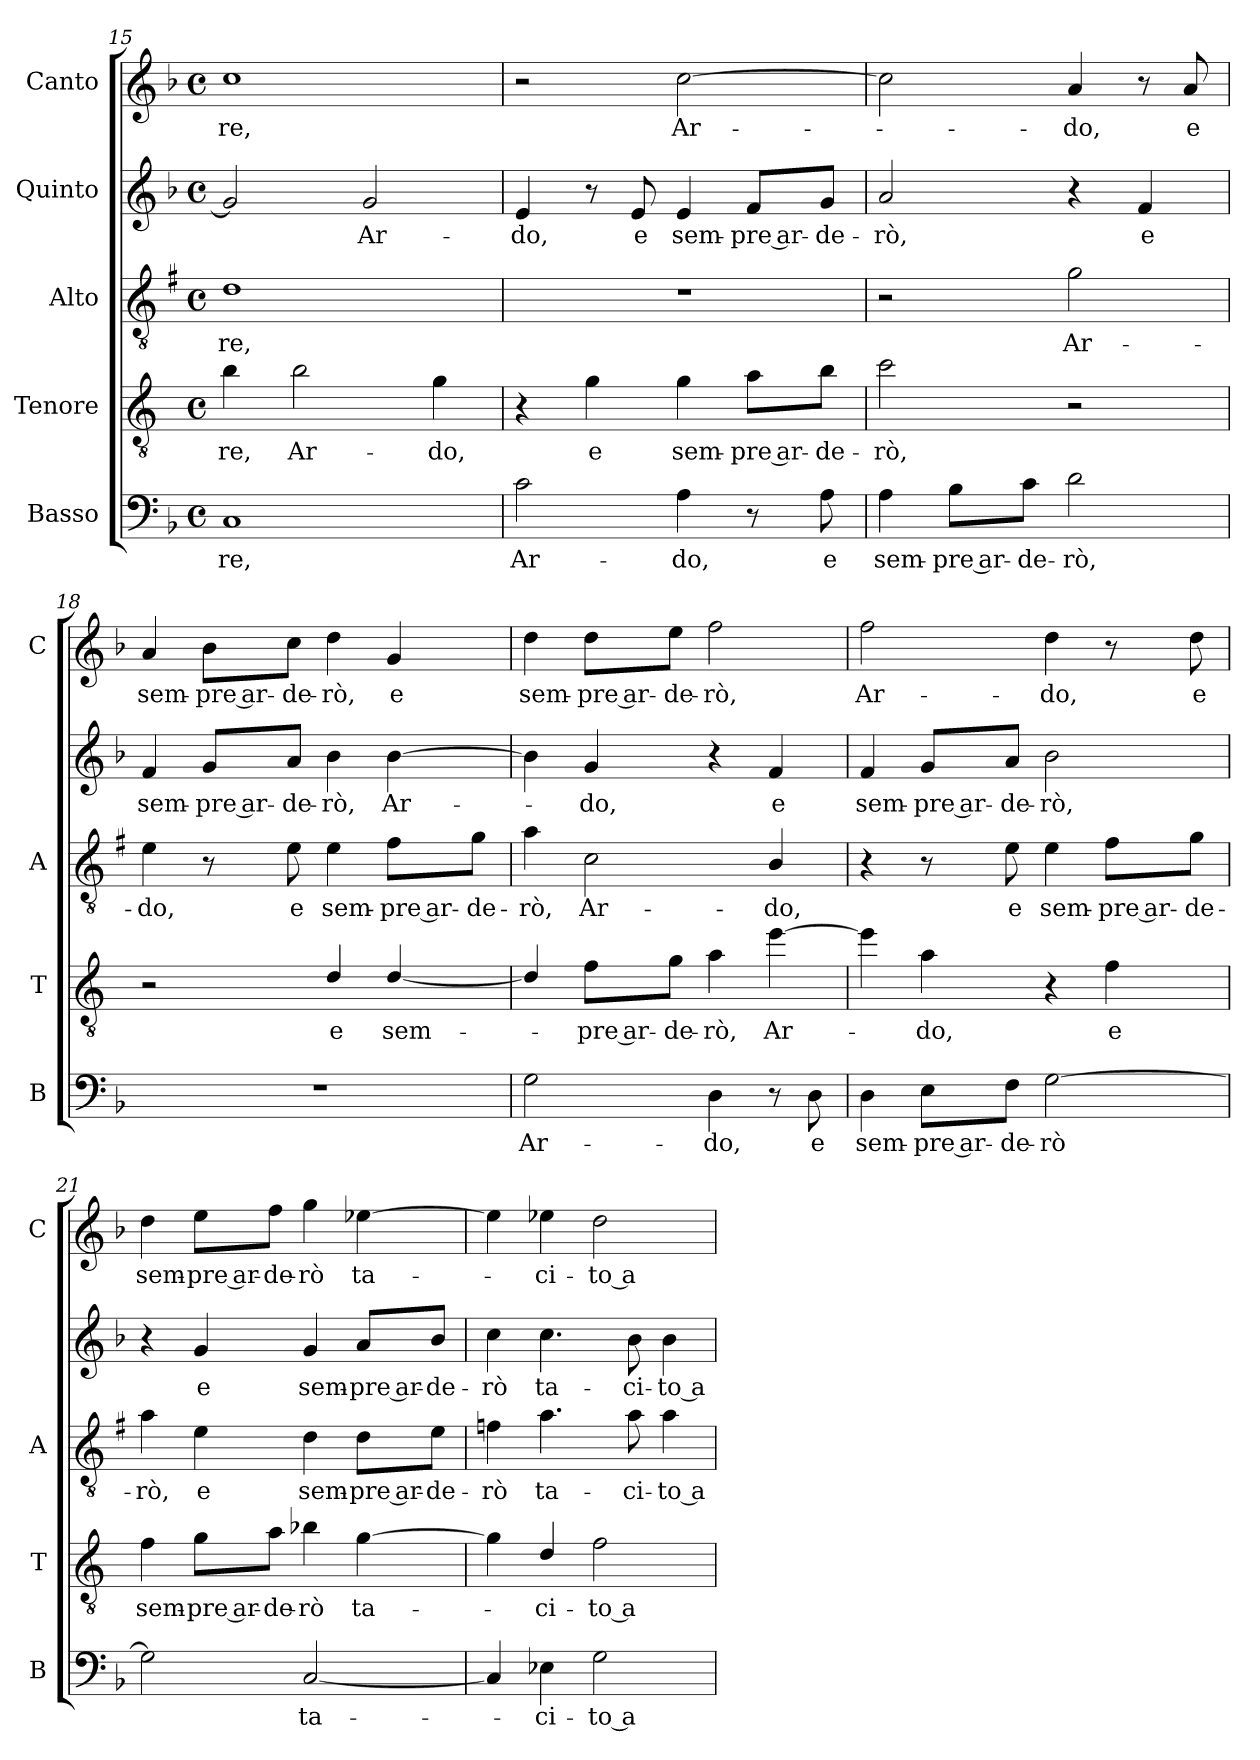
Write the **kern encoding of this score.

**kern	**text	**kern	**text	**kern	**text	**kern	**text	**kern	**text
*part5	*part5	*part4	*part4	*part3	*part3	*part2	*part2	*part1	*part1
*staff5	*staff5	*staff4	*staff4	*staff3	*staff3	*staff2	*staff2	*staff1	*staff1
*I"Basso	*	*I"Tenore	*	*I"Alto	*	*I"Quinto	*	*I"Canto	*
*I'B	*	*I'T	*	*I'A	*	*	*	*I'C	*
*clefF4	*	*clefGv2	*	*clefGv2	*	*clefG2	*	*clefG2	*
*	*	*ITrd4c7	*	*ITrd1c2	*	*	*	*	*
*k[b-]	*	*k[b-]	*	*k[b-]	*	*k[b-]	*	*k[b-]	*
*F:	*	*F:	*	*F:	*	*F:	*	*F:	*
*M4/4	*	*M4/4	*	*M4/4	*	*M4/4	*	*M4/4	*
*met(c)	*	*met(c)	*	*met(c)	*	*met(c)	*	*met(c)	*
=15	=15	=15	=15	=15	=15	=15	=15	=15	=15
!	!LO:LY:b	!	!LO:LY:b	!	!LO:LY:b	!	!	!	!LO:LY:b
1C	-re,	4e\	-re,	1c	-re,	2g/]	.	1cc	-re,
!	!	!	!LO:LY:b	!	!	!	!	!	!
.	.	2e\	Ar-	.	.	.	.	.	.
!	!	!	!	!	!	!	!LO:LY:b	!	!
.	.	.	.	.	.	2g/	Ar-	.	.
!	!	!	!LO:LY:b	!	!	!	!	!	!
.	.	4c\	-do,	.	.	.	.	.	.
=16	=16	=16	=16	=16	=16	=16	=16	=16	=16
!	!LO:LY:b	!	!	!	!	!	!LO:LY:b	!	!
2c\	Ar-	4r	.	1r	.	4e/	-do,	2r	.
!	!	!	!LO:LY:b	!	!	!	!	!	!
.	.	4c\	e	.	.	8r	.	.	.
!	!	!	!	!	!	!	!LO:LY:b	!	!
.	.	.	.	.	.	8e/	e	.	.
!	!LO:LY:b	!	!LO:LY:b	!	!	!	!LO:LY:b	!	!LO:LY:b
4A\	-do,	4c\	sem-	.	.	4e/	sem-	[2cc\	Ar-
!	!	!	!LO:LY:b	!	!	!	!LO:LY:b	!	!
8r	.	8d\L	-pre ar-	.	.	8f/L	-pre ar-	.	.
!	!LO:LY:b	!	!LO:LY:b	!	!	!	!LO:LY:b	!	!
8A\	e	8e\J	-de-	.	.	8g/J	-de-	.	.
=17	=17	=17	=17	=17	=17	=17	=17	=17	=17
!	!LO:LY:b	!	!LO:LY:b	!	!	!	!LO:LY:b	!	!
4A\	sem-	2f\	-rò,	2r	.	2a/	-rò,	2cc\]	.
!	!LO:LY:b	!	!	!	!	!	!	!	!
8B-\L	-pre ar-	.	.	.	.	.	.	.	.
!	!LO:LY:b	!	!	!	!	!	!	!	!
8c\J	-de-	.	.	.	.	.	.	.	.
!	!LO:LY:b	!	!	!	!LO:LY:b	!	!	!	!LO:LY:b
2d\	-rò,	2r	.	2f\	Ar-	4r	.	4a/	-do,
!	!	!	!	!	!	!	!LO:LY:b	!	!
.	.	.	.	.	.	4f/	e	8r	.
!	!	!	!	!	!	!	!	!	!LO:LY:b
.	.	.	.	.	.	.	.	8a/	e
=18	=18	=18	=18	=18	=18	=18	=18	=18	=18
!	!	!	!	!	!LO:LY:b	!	!LO:LY:b	!	!LO:LY:b
1r	.	2r	.	4d\	-do,	4f/	sem-	4a/	sem-
!	!	!	!	!	!	!	!LO:LY:b	!	!LO:LY:b
.	.	.	.	8r	.	8g/L	-pre ar-	8b-\L	-pre ar-
!	!	!	!	!	!LO:LY:b	!	!LO:LY:b	!	!LO:LY:b
.	.	.	.	8d\	e	8a/J	-de-	8cc\J	-de-
!	!	!	!LO:LY:b	!	!LO:LY:b	!	!LO:LY:b	!	!LO:LY:b
.	.	4G/	e	4d\	sem-	4b-\	-rò,	4dd\	-rò,
!	!	!	!LO:LY:b	!	!LO:LY:b	!	!LO:LY:b	!	!LO:LY:b
.	.	[4G/	sem-	8e\L	-pre ar-	[4b-\	Ar-	4g/	e
!	!	!	!	!	!LO:LY:b	!	!	!	!
.	.	.	.	8f\J	-de-	.	.	.	.
!!LO:LB:g=z
=19	=19	=19	=19	=19	=19	=19	=19	=19	=19
!	!LO:LY:b	!	!	!	!LO:LY:b	!	!	!	!LO:LY:b
2G\	Ar-	4G/]	.	4g\	-rò,	4b-\]	.	4dd\	sem-
!	!	!	!LO:LY:b	!	!LO:LY:b	!	!LO:LY:b	!	!LO:LY:b
.	.	8B-\L	-pre ar-	2B-\	Ar-	4g/	-do,	8dd\L	-pre ar-
!	!	!	!LO:LY:b	!	!	!	!	!	!LO:LY:b
.	.	8c\J	-de-	.	.	.	.	8ee\J	-de-
!	!LO:LY:b	!	!LO:LY:b	!	!	!	!	!	!LO:LY:b
4D\	-do,	4d\	-rò,	.	.	4r	.	2ff\	-rò,
!	!	!	!LO:LY:b	!	!LO:LY:b	!	!LO:LY:b	!	!
8r	.	[4a\	Ar-	4A/	-do,	4f/	e	.	.
!	!LO:LY:b	!	!	!	!	!	!	!	!
8D\	e	.	.	.	.	.	.	.	.
=20	=20	=20	=20	=20	=20	=20	=20	=20	=20
!	!LO:LY:b	!	!	!	!	!	!LO:LY:b	!	!LO:LY:b
4D\	sem-	4a\]	.	4r	.	4f/	sem-	2ff\	Ar-
!	!LO:LY:b	!	!LO:LY:b	!	!	!	!LO:LY:b	!	!
8E\L	-pre ar-	4d\	-do,	8r	.	8g/L	-pre ar-	.	.
!	!LO:LY:b	!	!	!	!LO:LY:b	!	!LO:LY:b	!	!
8F\J	-de-	.	.	8d\	e	8a/J	-de-	.	.
!	!LO:LY:b	!	!	!	!LO:LY:b	!	!LO:LY:b	!	!LO:LY:b
[2G\	-rò	4r	.	4d\	sem-	2b-\	-rò,	4dd\	-do,
!	!	!	!LO:LY:b	!	!LO:LY:b	!	!	!	!
.	.	4B-\	e	8e\L	-pre ar-	.	.	8r	.
!	!	!	!	!	!LO:LY:b	!	!	!	!LO:LY:b
.	.	.	.	8f\J	-de-	.	.	8dd\	e
=21	=21	=21	=21	=21	=21	=21	=21	=21	=21
!	!	!	!LO:LY:b	!	!LO:LY:b	!	!	!	!LO:LY:b
2G\]	.	4B-\	sem-	4g\	-rò,	4r	.	4dd\	sem-
!	!	!	!LO:LY:b	!	!LO:LY:b	!	!LO:LY:b	!	!LO:LY:b
.	.	8c\L	-pre ar-	4d\	e	4g/	e	8ee\L	-pre ar-
!	!	!	!LO:LY:b	!	!	!	!	!	!LO:LY:b
.	.	8d\J	-de-	.	.	.	.	8ff\J	-de-
!	!LO:LY:b	!	!LO:LY:b	!	!LO:LY:b	!	!LO:LY:b	!	!LO:LY:b
[2C/	ta-	4e-X\	-rò	4c\	sem-	4g/	sem-	4gg\	-rò
!	!	!	!LO:LY:b	!	!LO:LY:b	!	!LO:LY:b	!	!LO:LY:b
.	.	[4c\	ta-	8c\L	-pre ar-	8a/L	-pre ar-	[4ee-X\	ta-
!	!	!	!	!	!LO:LY:b	!	!LO:LY:b	!	!
.	.	.	.	8d\J	-de-	8b-/J	-de-	.	.
=22	=22	=22	=22	=22	=22	=22	=22	=22	=22
!	!	!	!	!	!LO:LY:b	!	!LO:LY:b	!	!
4C/]	.	4c\]	.	4e-X\	-rò	4cc\	-rò	4ee-\]	.
!	!LO:LY:b	!	!LO:LY:b	!	!LO:LY:b	!	!LO:LY:b	!	!LO:LY:b
4E-X\	-ci-	4G/	-ci-	4.g\	ta-	4.cc\	ta-	4ee-X\	-ci-
!	!LO:LY:b	!	!LO:LY:b	!	!	!	!	!	!LO:LY:b
2G\	-to a-	2B-\	-to a-	.	.	.	.	2dd\	-to a-
!	!	!	!	!	!LO:LY:b	!	!LO:LY:b	!	!
.	.	.	.	8g\	-ci-	8b-\	-ci-	.	.
!	!	!	!	!	!LO:LY:b	!	!LO:LY:b	!	!
.	.	.	.	4g\	-to a-	4b-\	-to a-	.	.
=	=	=	=	=	=	=	=	=	=
*-	*-	*-	*-	*-	*-	*-	*-	*-	*-
